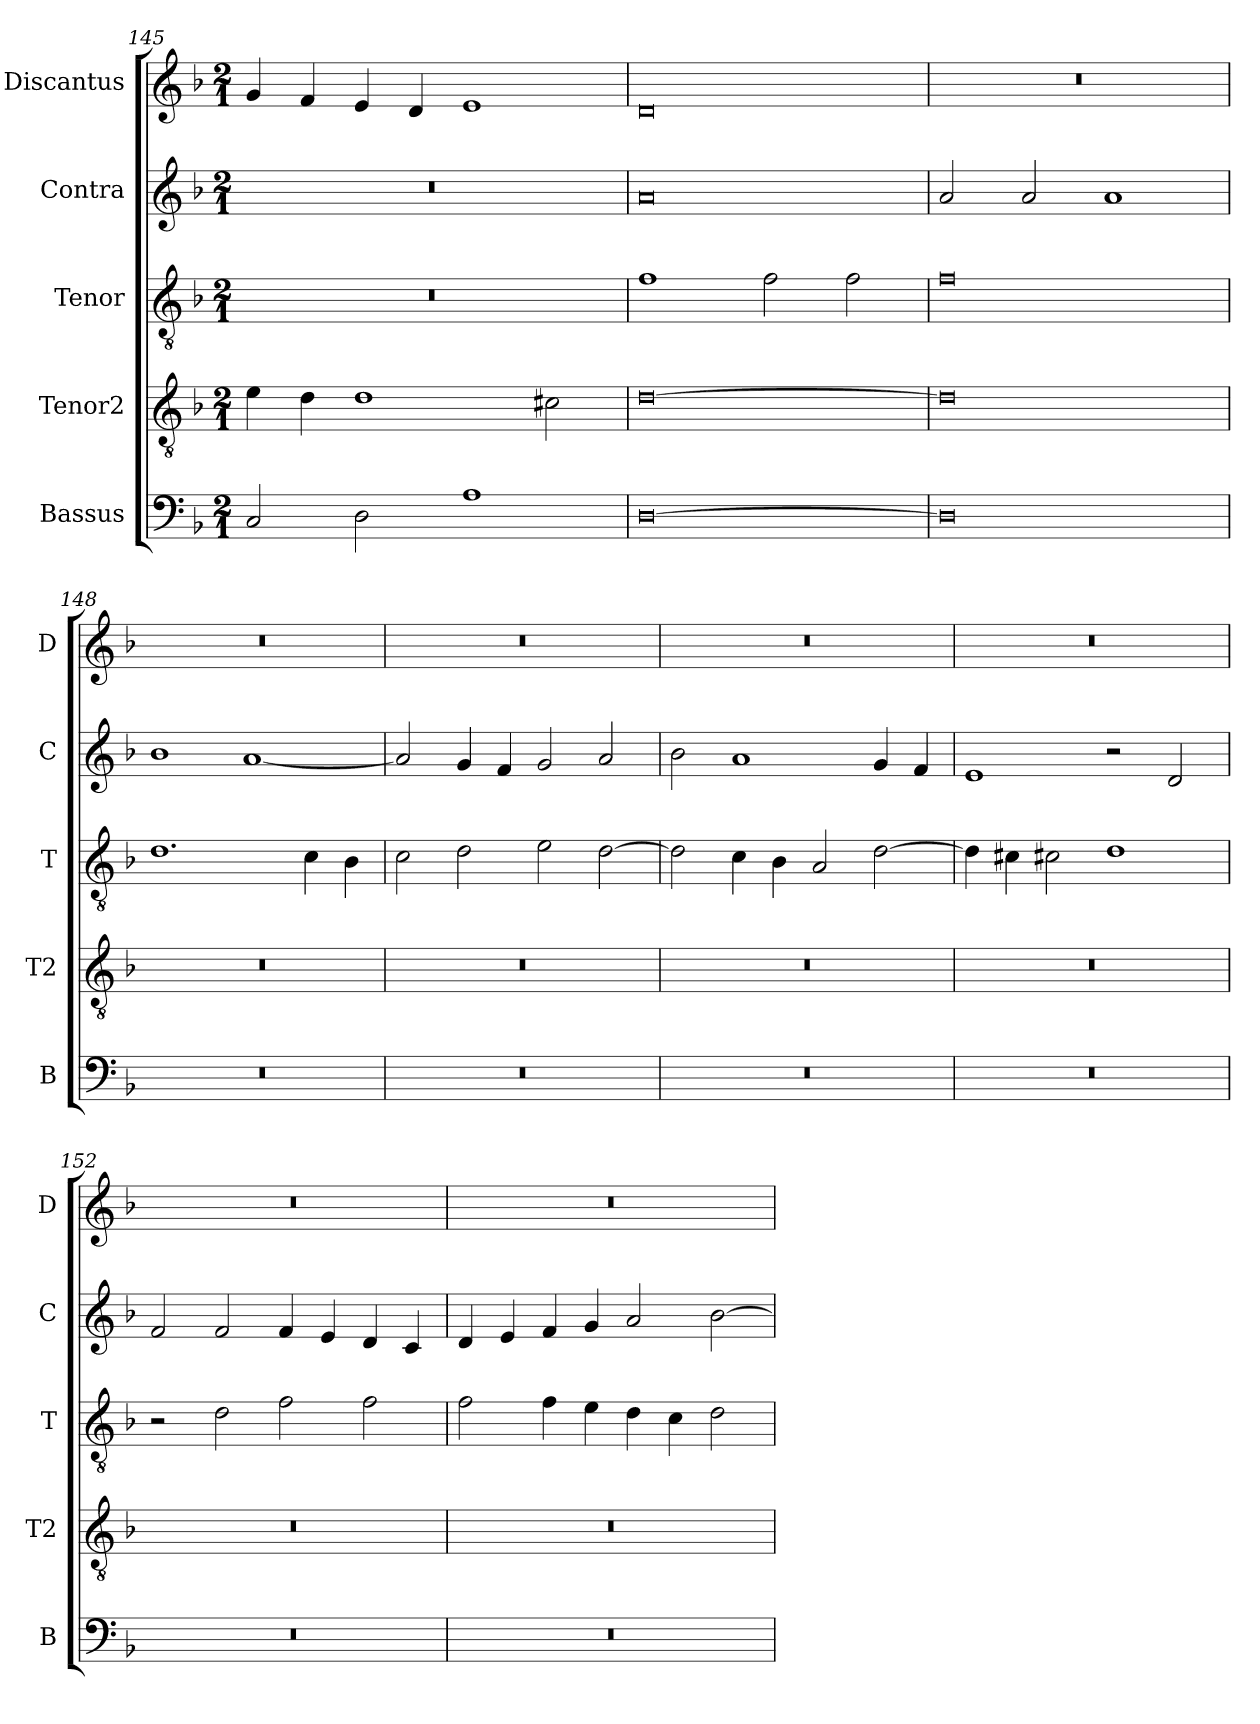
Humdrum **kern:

**kern	**kern	**kern	**kern	**kern
*part5	*part4	*part3	*part2	*part1
*staff5	*staff4	*staff3	*staff2	*staff1
*I"Bassus	*I"Tenor2	*I"Tenor	*I"Contra	*I"Discantus
*I'B	*I'T2	*I'T	*I'C	*I'D
*clefF4	*clefGv2	*clefGv2	*clefG2	*clefG2
*k[b-]	*k[b-]	*k[b-]	*k[b-]	*k[b-]
*M2/1	*M2/1	*M2/1	*M2/1	*M2/1
=145	=145	=145	=145	=145
2C/	4e\	0r	0r	4g/
.	4d\	.	.	4f/
2D\	1d	.	.	4e/
.	.	.	.	4d/
1A	.	.	.	1e
.	2c#X\	.	.	.
=146	=146	=146	=146	=146
[0D	[0d	1f	0a	0d
.	.	2f\	.	.
.	.	2f\	.	.
=147	=147	=147	=147	=147
0D]	0d]	0f	2a/	0r
.	.	.	2a/	.
.	.	.	1a	.
=148	=148	=148	=148	=148
0r	0r	1.d	1b-	0r
.	.	.	[1a	.
.	.	4c\	.	.
.	.	4B-\	.	.
=149	=149	=149	=149	=149
0r	0r	2c\	2a/]	0r
.	.	2d\	4g/	.
.	.	.	4f/	.
.	.	2e\	2g/	.
.	.	[2d\	2a/	.
=150	=150	=150	=150	=150
0r	0r	2d\]	2b-\	0r
.	.	4c\	1a	.
.	.	4B-\	.	.
.	.	2A/	.	.
.	.	[2d\	4g/	.
.	.	.	4f/	.
=151	=151	=151	=151	=151
0r	0r	4d\]	1e	0r
.	.	4c#X\	.	.
.	.	2c#X\	.	.
.	.	1d	2r	.
.	.	.	2d/	.
=152	=152	=152	=152	=152
0r	0r	2r	2f/	0r
.	.	2d\	2f/	.
.	.	2f\	4f/	.
.	.	.	4e/	.
.	.	2f\	4d/	.
.	.	.	4c/	.
=153	=153	=153	=153	=153
0r	0r	2f\	4d/	0r
.	.	.	4e/	.
.	.	4f\	4f/	.
.	.	4e\	4g/	.
.	.	4d\	2a/	.
.	.	4c\	.	.
.	.	2d\	[2b-\	.
=	=	=	=	=
*-	*-	*-	*-	*-
